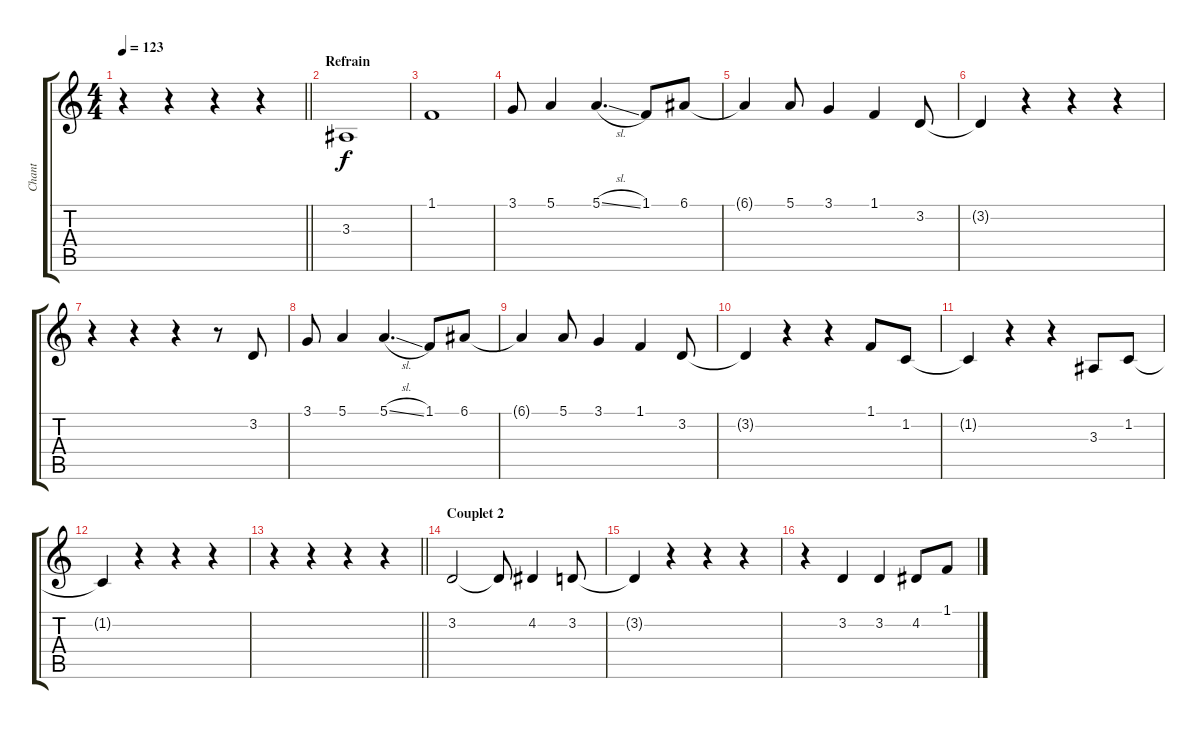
\track ("Chant " "Chant ") {instrument flute}
\staff {score tabs}
\tuning (E4 B3 G3 D3 A2 E2) {hide}
\ts (4 4)
\tempo 123
\clef g2
\barLineRight lightlight
\ks c
r.4{dy f} r.4 r.4 r.4 |
\section ("" "Refrain")
3.3.1 |
1.1.1 |
3.1.8 5.1.4 5.1{sl}.4{d} 1.1.8 6.1.8 |
6.1{t}.4 5.1.8 3.1.4 1.1.4 3.2.8 |
3.2{t}.4 r.4 r.4 r.4 |
r.4 r.4 r.4 r.8 3.2.8 |
3.1.8 5.1.4 5.1{sl}.4{d} 1.1.8 6.1.8 |
6.1{t}.4 5.1.8 3.1.4 1.1.4 3.2.8 |
3.2{t}.4 r.4 r.4 1.1.8 1.2.8 |
1.2{t}.4 r.4 r.4 3.3.8 1.2.8 |
1.2{t}.4 r.4 r.4 r.4 |
\barLineRight lightlight
r.4 r.4 r.4 r.4 |
\section ("" "Couplet 2")
3.2.2 3.2{t}.8 4.2.4 3.2.8 |
3.2{t}.4 r.4 r.4 r.4 |
r.4 3.2.4 3.2.4 4.2.8 1.1.8
